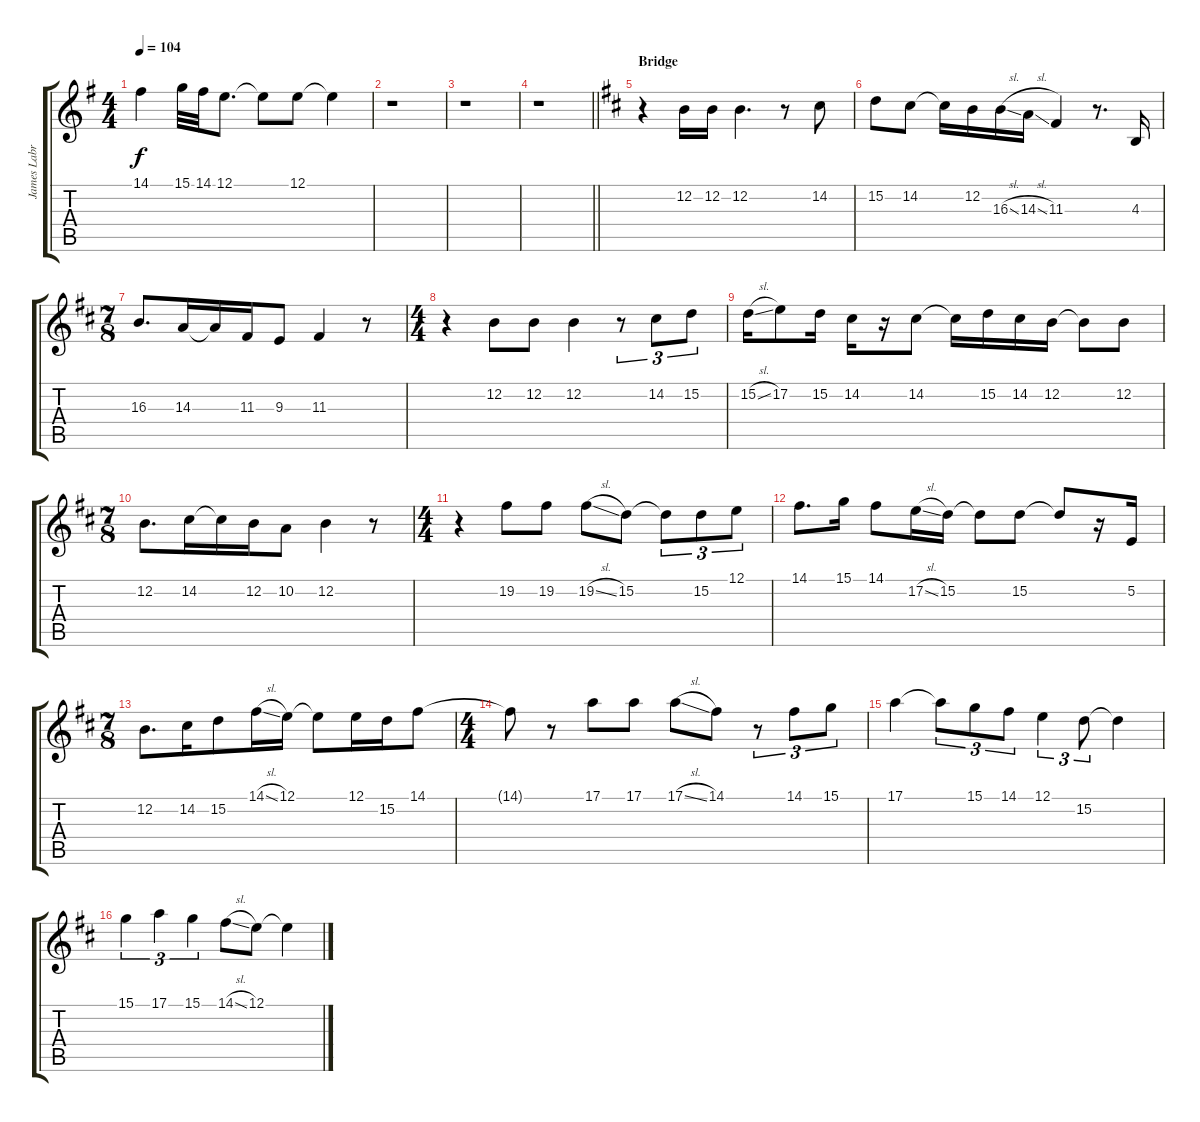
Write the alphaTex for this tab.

\track ("James Labrie" "James Labr") {instrument lead2sawtooth}
\staff {score tabs}
\tuning (E4 B3 G3 D3 A2 E2) {hide}
\ts (4 4)
\tempo 104
\clef g2
\ks eminor
14.1.4{dy f} 15.1.32 14.1.32 12.1.8{d} 12.1{t}.8 12.1.8 12.1{t}.4 |
r.1 |
r.1 |
\barLineRight lightlight
r.1 |
\section ("" "Bridge")
\ks bminor
r.4 12.2.16 12.2.16 12.2.4{d} r.8 14.2.8 |
15.2.8 14.2.8 14.2{t}.16 12.2.16 16.3{sl}.16 14.3{sl}.16 11.3.4 r.8{d} 4.3.16 |
\ts (7 8)
16.3.8{d} 14.3.16 14.3{t}.16 11.3.16 9.3.8 11.3.4 r.8 |
\ts (4 4)
r.4 12.2.8 12.2.8 12.2.4 r.8{tu (3 2)} 14.2.8{tu (3 2)} 15.2.8{tu (3 2)} |
15.2{sl}.16 17.2.8 15.2.16 14.2.16 r.16 14.2.8 14.2{t}.16 15.2.16 14.2.16 12.2.16 12.2{t}.8 12.2.8 |
\ts (7 8)
12.2.8{d} 14.2.16 14.2{t}.16 12.2.16 10.2.8 12.2.4 r.8 |
\ts (4 4)
r.4 19.2.8 19.2.8 19.2{sl}.8 15.2.8 15.2{t}.8{tu (3 2)} 15.2.8{tu (3 2)} 12.1.8{tu (3 2)} |
14.1.8{d} 15.1.16 14.1.8 17.2{sl}.16 15.2.16 15.2{t}.8 15.2.8 15.2{t}.8 r.16 5.2.16 |
\ts (7 8)
12.2.8{d} 14.2.16 15.2.8 14.1{sl}.16 12.1.16 12.1{t}.8 12.1.16 15.2.16 14.1.8 |
\ts (4 4)
14.1{t}.8 r.8 17.1.8 17.1.8 17.1{sl}.8 14.1.8 r.8{tu (3 2)} 14.1.8{tu (3 2)} 15.1.8{tu (3 2)} |
17.1.4 17.1{t}.8{tu (3 2)} 15.1.8{tu (3 2)} 14.1.8{tu (3 2)} 12.1.4{tu (3 2)} 15.2.8{tu (3 2)} 15.2{t}.4 |
15.1.4{tu (3 2)} 17.1.4{tu (3 2)} 15.1.4{tu (3 2)} 14.1{sl}.8 12.1.8 12.1{t}.4
